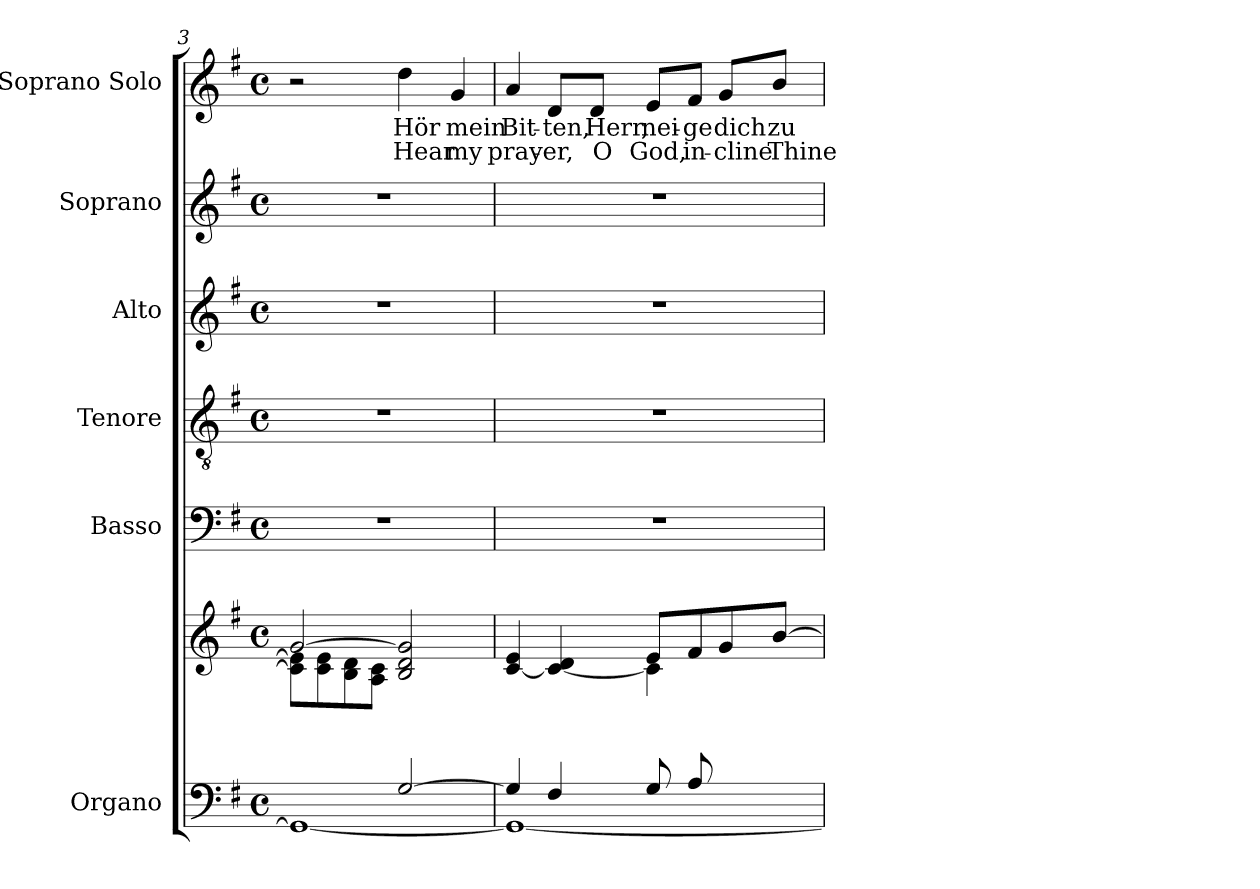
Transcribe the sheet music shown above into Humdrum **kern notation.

**kern	**kern	**kern	**kern	**kern	**kern	**kern	**text	**text
*part6	*part6	*part5	*part4	*part3	*part2	*part1	*part1	*part1
*staff7	*staff6	*staff5	*staff4	*staff3	*staff2	*staff1	*staff1	*staff1
*I"Organo	*	*I"Basso	*I"Tenore	*I"Alto	*I"Soprano	*I"Soprano Solo	*	*
*clefF4	*clefG2	*clefF4	*clefGv2	*clefG2	*clefG2	*clefG2	*	*
*k[f#]	*k[f#]	*k[f#]	*k[f#]	*k[f#]	*k[f#]	*k[f#]	*	*
*M4/4	*M4/4	*M4/4	*M4/4	*M4/4	*M4/4	*M4/4	*	*
*met(c)	*met(c)	*met(c)	*met(c)	*met(c)	*met(c)	*met(c)	*	*
=3	=3	=3	=3	=3	=3	=3	=3	=3
*^	*^	*	*	*	*	*	*	*
2ryy	1GG_	[2g/	8c\] 8e\]L	1r	1r	1r	1r	2r	.	.
.	.	.	8c\ 8e\	.	.	.	.	.	.	.
.	.	.	8B\ 8d\	.	.	.	.	.	.	.
.	.	.	8A\ 8c\J	.	.	.	.	.	.	.
[2G/	.	2B/ 2d/ 2g/]	2ryy	.	.	.	.	4dd\	Hör	Hear
.	.	.	.	.	.	.	.	4g/	mein	my
=4	=4	=4	=4	=4	=4	=4	=4	=4	=4	=4
*	*	*	*^	*	*	*	*	*	*	*
4G/]	1GG_	[4c/ 4e/	2reyy	2.ryy	1r	1r	1r	1r	4a/	Bit-	pray-
4F#/	.	4c/_ 4d/	.	.	.	.	.	.	8d/L	-ten,	-er,
.	.	.	.	.	.	.	.	.	8d/J	Herr,	O
(8G/L	.	8e/L	4c\]	.	.	.	.	.	8e/L	nei-	God,
8A/	.	8f#/	.	.	.	.	.	.	8f#/J	-ge	in-
4ryy	.	8g/	4rcyy	8d\	.	.	.	.	8g/L	dich	cline
.	.	[8b/J	.	8f#\J)	.	.	.	.	8b/J	zu	Thine
*v	*v	*	*	*	*	*	*	*	*	*	*
*	*v	*v	*v	*	*	*	*	*	*	*
=	=	=	=	=	=	=	=	=
*-	*-	*-	*-	*-	*-	*-	*-	*-
